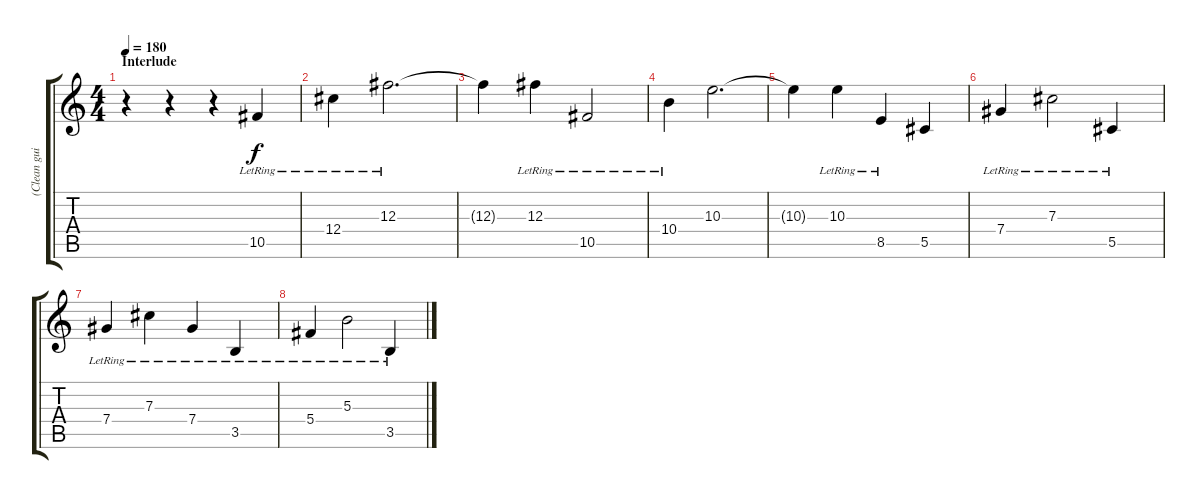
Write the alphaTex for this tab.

\track ("(Clean guitar delay)" "(Clean gui") {instrument electricguitarjazz}
\staff {score tabs}
\tuning (Eb4 Bb3 Gb3 Db3 Ab2 Db2) {hide}
\ts (4 4)
\section ("" "Interlude")
\tempo 180
\clef g2
\ks c
r.4{dy f} r.4 r.4 10.5{lr}.4 |
12.4{lr}.4 12.3{lr}.2{d} |
12.3{t}.4 12.3{lr}.4 10.5{lr}.2 |
10.4{lr}.4 10.3.2{d} |
10.3{t}.4 10.3{lr}.4 8.5{lr}.4 5.5.4 |
7.4{lr}.4 7.3{lr}.2 5.5{lr}.4 |
7.4{lr}.4 7.3{lr}.4 7.4{lr}.4 3.5{lr}.4 |
5.4{lr}.4 5.3{lr}.2 3.5{lr}.4
